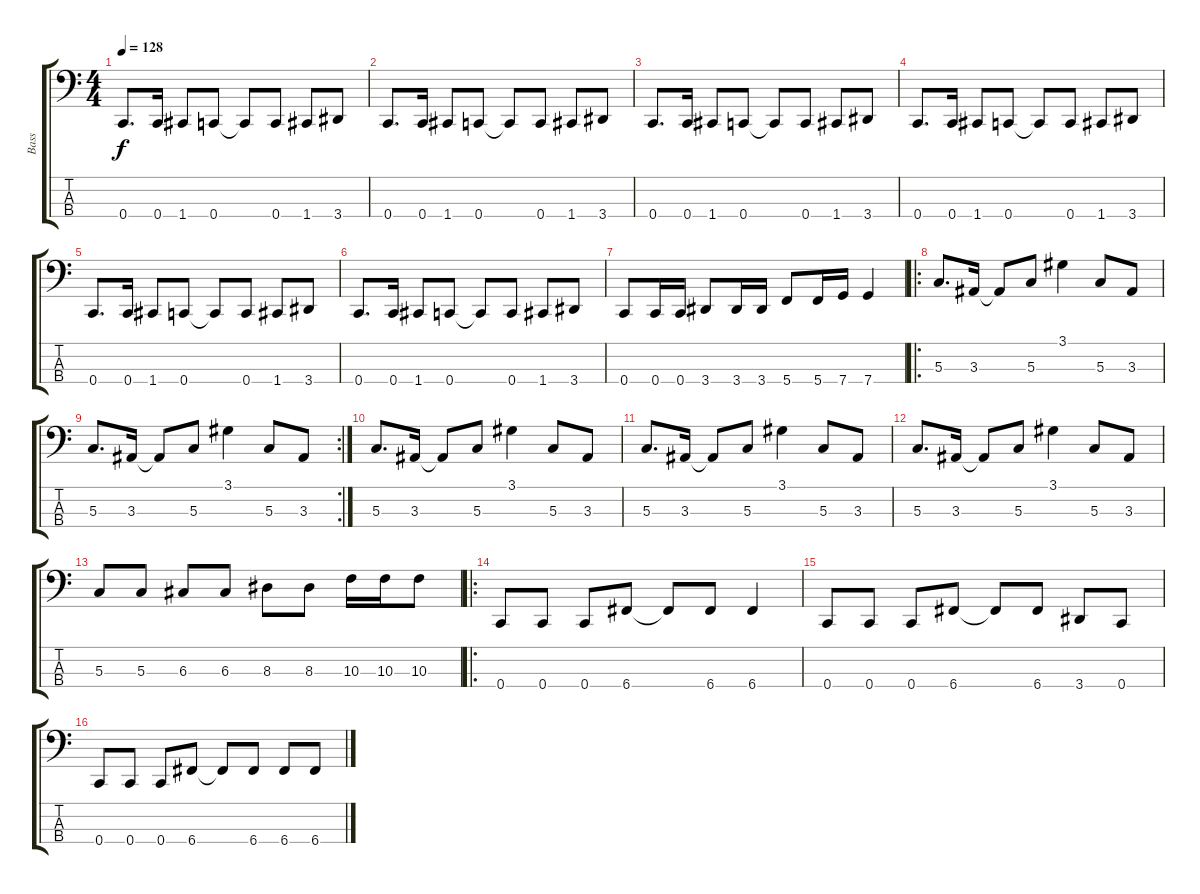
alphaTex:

\track ("Bass" "Bass") {instrument electricbassfinger}
\staff {score tabs}
\tuning (F2 C2 G1 C1) {hide}
\ts (4 4)
\tempo 128
\clef f4
\ks c
0.4.8{d dy f} 0.4.16 1.4.8 0.4.8 0.4{t}.8 0.4.8 1.4.8 3.4.8 |
0.4.8{d} 0.4.16 1.4.8 0.4.8 0.4{t}.8 0.4.8 1.4.8 3.4.8 |
0.4.8{d} 0.4.16 1.4.8 0.4.8 0.4{t}.8 0.4.8 1.4.8 3.4.8 |
0.4.8{d} 0.4.16 1.4.8 0.4.8 0.4{t}.8 0.4.8 1.4.8 3.4.8 |
0.4.8{d} 0.4.16 1.4.8 0.4.8 0.4{t}.8 0.4.8 1.4.8 3.4.8 |
0.4.8{d} 0.4.16 1.4.8 0.4.8 0.4{t}.8 0.4.8 1.4.8 3.4.8 |
0.4.8 0.4.16 0.4.16 3.4.8 3.4.16 3.4.16 5.4.8 5.4.16 7.4.16 7.4.4 |
\ro
5.3.8{d} 3.3.16 3.3{t}.8 5.3.8 3.1.4 5.3.8 3.3.8 |
\rc 2
5.3.8{d} 3.3.16 3.3{t}.8 5.3.8 3.1.4 5.3.8 3.3.8 |
5.3.8{d} 3.3.16 3.3{t}.8 5.3.8 3.1.4 5.3.8 3.3.8 |
5.3.8{d} 3.3.16 3.3{t}.8 5.3.8 3.1.4 5.3.8 3.3.8 |
5.3.8{d} 3.3.16 3.3{t}.8 5.3.8 3.1.4 5.3.8 3.3.8 |
5.3.8 5.3.8 6.3.8 6.3.8 8.3.8 8.3.8 10.3.16 10.3.16 10.3.8 |
\ro
0.4.8 0.4.8 0.4.8 6.4.8 6.4{t}.8 6.4.8 6.4.4 |
0.4.8 0.4.8 0.4.8 6.4.8 6.4{t}.8 6.4.8 3.4.8 0.4.8 |
0.4.8 0.4.8 0.4.8 6.4.8 6.4{t}.8 6.4.8 6.4.8 6.4.8
